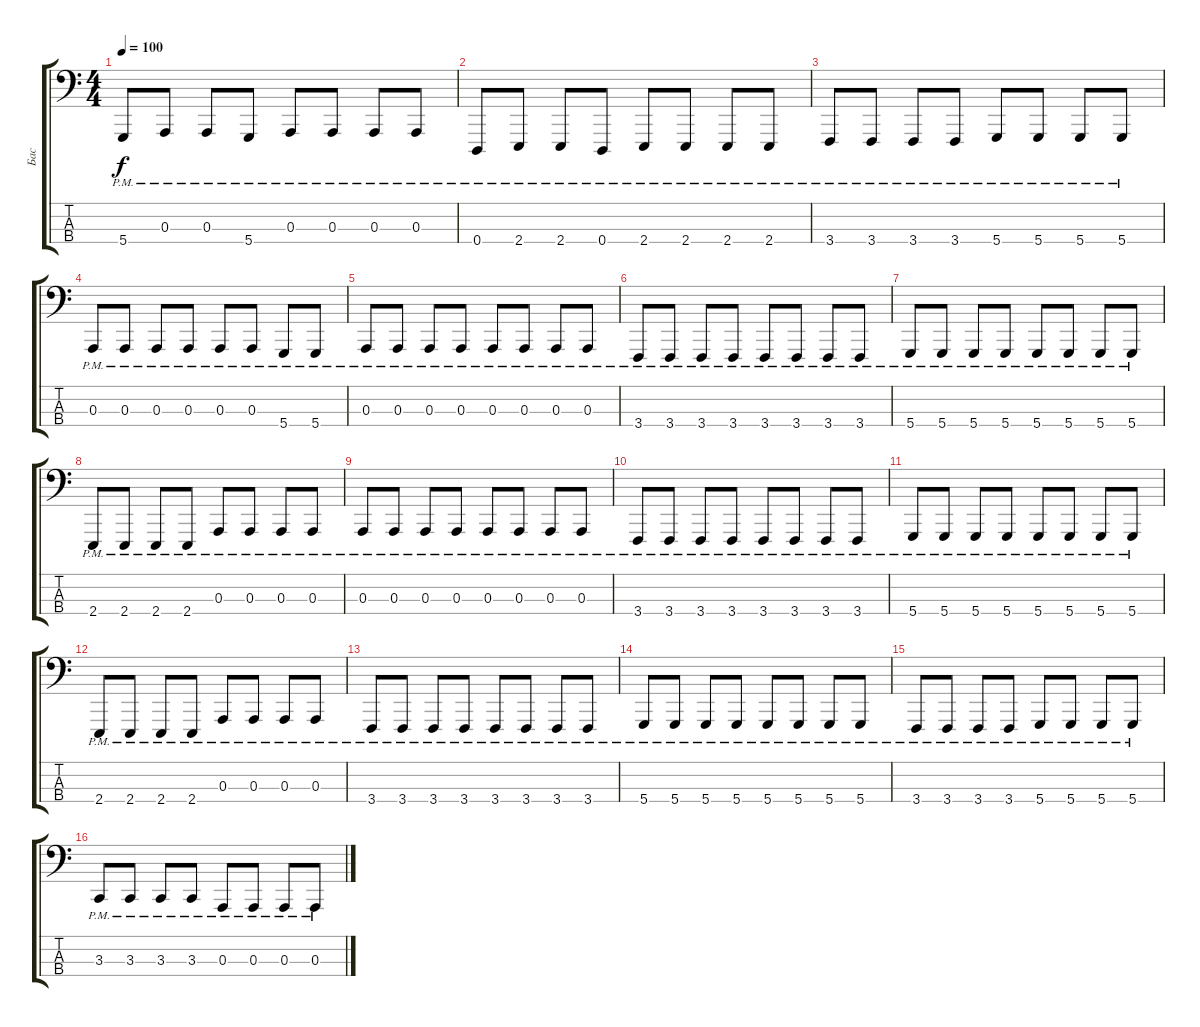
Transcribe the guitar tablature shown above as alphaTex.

\track ("Бас" "Бас") {instrument lead8bassandlead}
\staff {score tabs}
\tuning (G2 D2 A1 D1) {hide}
\ts (4 4)
\tempo 100
\clef f4
\ks c
5.4{pm}.8{dy f} 0.3{pm}.8 0.3{pm}.8 5.4{pm}.8 0.3{pm}.8 0.3{pm}.8 0.3{pm}.8 0.3{pm}.8 |
0.4{pm}.8 2.4{pm}.8 2.4{pm}.8 0.4{pm}.8 2.4{pm}.8 2.4{pm}.8 2.4{pm}.8 2.4{pm}.8 |
3.4{pm}.8 3.4{pm}.8 3.4{pm}.8 3.4{pm}.8 5.4{pm}.8 5.4{pm}.8 5.4{pm}.8 5.4{pm}.8 |
0.3{pm}.8 0.3{pm}.8 0.3{pm}.8 0.3{pm}.8 0.3{pm}.8 0.3{pm}.8 5.4{pm}.8 5.4{pm}.8 |
0.3{pm}.8 0.3{pm}.8 0.3{pm}.8 0.3{pm}.8 0.3{pm}.8 0.3{pm}.8 0.3{pm}.8 0.3{pm}.8 |
3.4{pm}.8 3.4{pm}.8 3.4{pm}.8 3.4{pm}.8 3.4{pm}.8 3.4{pm}.8 3.4{pm}.8 3.4{pm}.8 |
5.4{pm}.8 5.4{pm}.8 5.4{pm}.8 5.4{pm}.8 5.4{pm}.8 5.4{pm}.8 5.4{pm}.8 5.4{pm}.8 |
2.4{pm}.8 2.4{pm}.8 2.4{pm}.8 2.4{pm}.8 0.3{pm}.8 0.3{pm}.8 0.3{pm}.8 0.3{pm}.8 |
0.3{pm}.8 0.3{pm}.8 0.3{pm}.8 0.3{pm}.8 0.3{pm}.8 0.3{pm}.8 0.3{pm}.8 0.3{pm}.8 |
3.4{pm}.8 3.4{pm}.8 3.4{pm}.8 3.4{pm}.8 3.4{pm}.8 3.4{pm}.8 3.4{pm}.8 3.4{pm}.8 |
5.4{pm}.8 5.4{pm}.8 5.4{pm}.8 5.4{pm}.8 5.4{pm}.8 5.4{pm}.8 5.4{pm}.8 5.4{pm}.8 |
2.4{pm}.8 2.4{pm}.8 2.4{pm}.8 2.4{pm}.8 0.3{pm}.8 0.3{pm}.8 0.3{pm}.8 0.3{pm}.8 |
3.4{pm}.8 3.4{pm}.8 3.4{pm}.8 3.4{pm}.8 3.4{pm}.8 3.4{pm}.8 3.4{pm}.8 3.4{pm}.8 |
5.4{pm}.8 5.4{pm}.8 5.4{pm}.8 5.4{pm}.8 5.4{pm}.8 5.4{pm}.8 5.4{pm}.8 5.4{pm}.8 |
3.4{pm}.8 3.4{pm}.8 3.4{pm}.8 3.4{pm}.8 5.4{pm}.8 5.4{pm}.8 5.4{pm}.8 5.4{pm}.8 |
3.3{pm}.8 3.3{pm}.8 3.3{pm}.8 3.3{pm}.8 0.3{pm}.8 0.3{pm}.8 0.3{pm}.8 0.3{pm}.8
